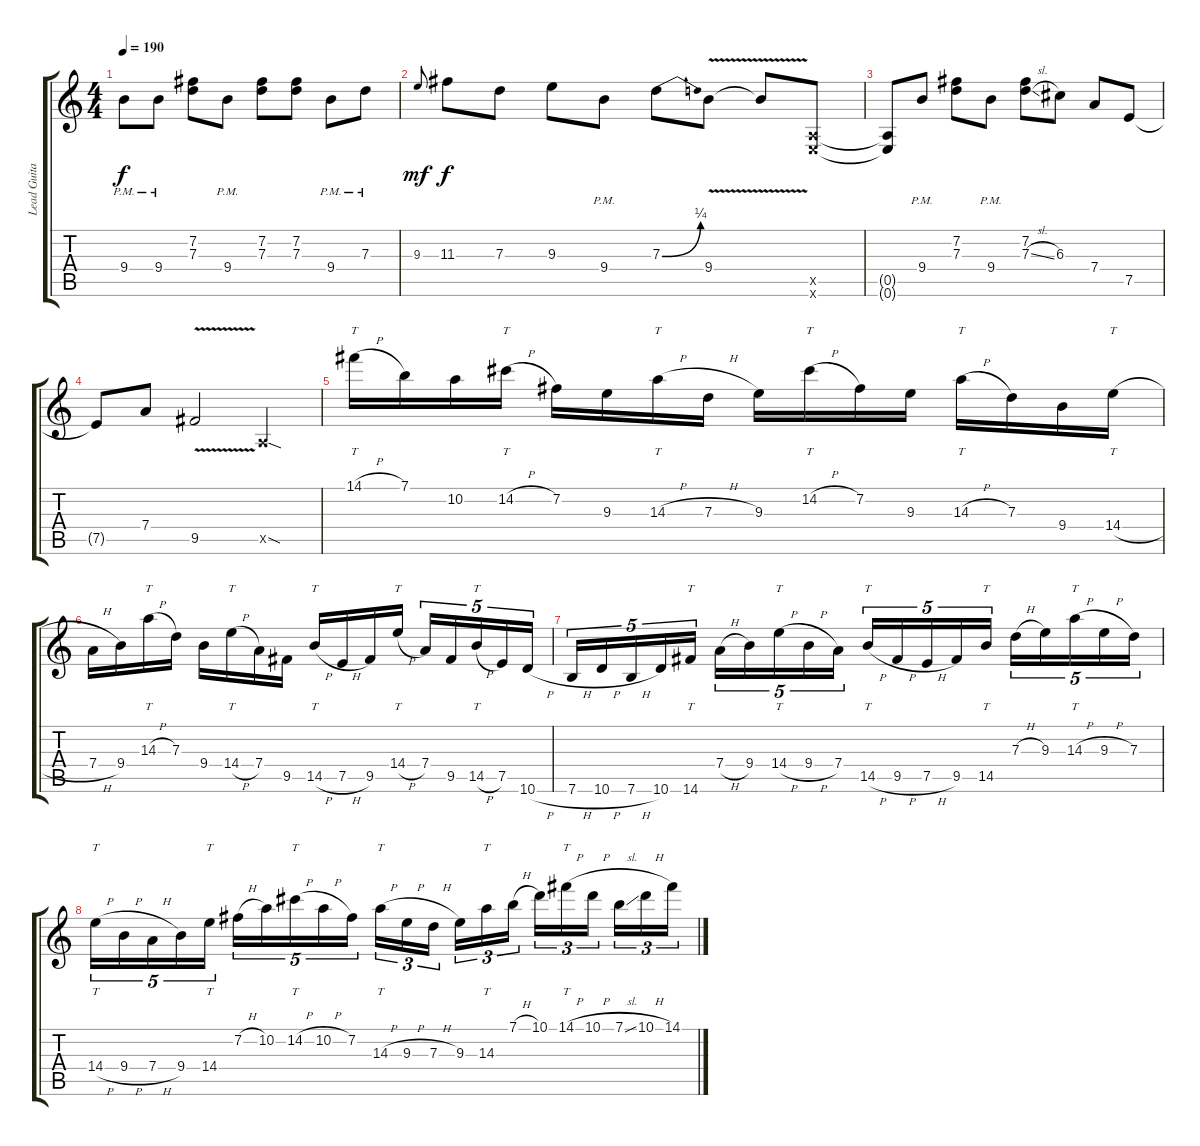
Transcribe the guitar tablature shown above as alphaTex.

\track ("Lead Guitar" "Lead Guita") {instrument overdrivenguitar}
\staff {score tabs}
\tuning (E4 B3 G3 D3 A2 E2) {hide}
\ts (4 4)
\tempo 190
\clef g2
\ks c
9.4{pm}.8{dy f} 9.4{pm}.8 (7.2 7.3).8 9.4{pm}.8 (7.2 7.3).8 (7.2 7.3).8 9.4{pm}.8 7.3{pm}.8 |
9.3.8{gr onbeat dy mf} 11.3.8{dy f} 7.3.8 9.3.8 9.4{pm}.8 7.3{be (bend 0 0 60 1)}.8 9.4{v}.8 9.4{v t}.8 (0.5{x} 0.6{x}).8 |
(0.5{t} 0.6{t}).8 9.4{pm}.8 (7.2 7.3).8 9.4{pm}.8 (7.2 7.3{sl}).8 6.3.8 7.4.8 7.5.8 |
7.5{t}.8 7.4.8 9.5{v}.2 0.5{sod x}.4 |
14.1{h}.16{tt} 7.1.16 10.2.16 14.2{h}.16{tt} 7.2.16 9.3.16 14.3{h}.16{tt} 7.3{h}.16 9.3.16 14.2{h}.16{tt} 7.2.16 9.3.16 14.3{h}.16{tt} 7.3.16 9.4.16 14.4{h}.16{tt} |
7.4{h}.16 9.4.16 14.3{h}.16{tt} 7.3.16 9.4.16 14.4{h}.16{tt} 7.4.16 9.5.16 14.5{h}.16{tt} 7.5{h}.16 9.5.16 14.4{h}.16{tt} 7.4.16{tu (5 4)} 9.5.16{tu (5 4)} 14.5{h}.16{tt tu (5 4)} 7.5.16{tu (5 4)} 10.6{h}.16{tu (5 4)} |
7.6{h}.16{tu (5 4)} 10.6{h}.16{tu (5 4)} 7.6{h}.16{tu (5 4)} 10.6.16{tu (5 4)} 14.6.16{tt tu (5 4)} 7.4{h}.16{tu (5 4)} 9.4.16{tu (5 4)} 14.4{h}.16{tt tu (5 4)} 9.4{h}.16{tu (5 4)} 7.4.16{tu (5 4)} 14.5{h}.16{tt tu (5 4)} 9.5{h}.16{tu (5 4)} 7.5{h}.16{tu (5 4)} 9.5.16{tu (5 4)} 14.5.16{tt tu (5 4)} 7.3{h}.16{tu (5 4)} 9.3.16{tu (5 4)} 14.3{h}.16{tt tu (5 4)} 9.3{h}.16{tu (5 4)} 7.3.16{tu (5 4)} |
14.4{h}.16{tt tu (5 4)} 9.4{h}.16{tu (5 4)} 7.4{h}.16{tu (5 4)} 9.4.16{tu (5 4)} 14.4.16{tt tu (5 4)} 7.2{h}.16{tu (5 4)} 10.2.16{tu (5 4)} 14.2{h}.16{tt tu (5 4)} 10.2{h}.16{tu (5 4)} 7.2.16{tu (5 4)} 14.3{h}.16{tt tu (3 2)} 9.3{h}.16{tu (3 2)} 7.3{h}.16{tu (3 2)} 9.3.16{tu (3 2)} 14.3.16{tt tu (3 2)} 7.1{h}.16{tu (3 2)} 10.1.16{tu (3 2)} 14.1{h}.16{tt tu (3 2)} 10.1{h}.16{tu (3 2)} 7.1{sl}.16{tu (3 2)} 10.1{h}.16{tu (3 2)} 14.1.16{tu (3 2)}
